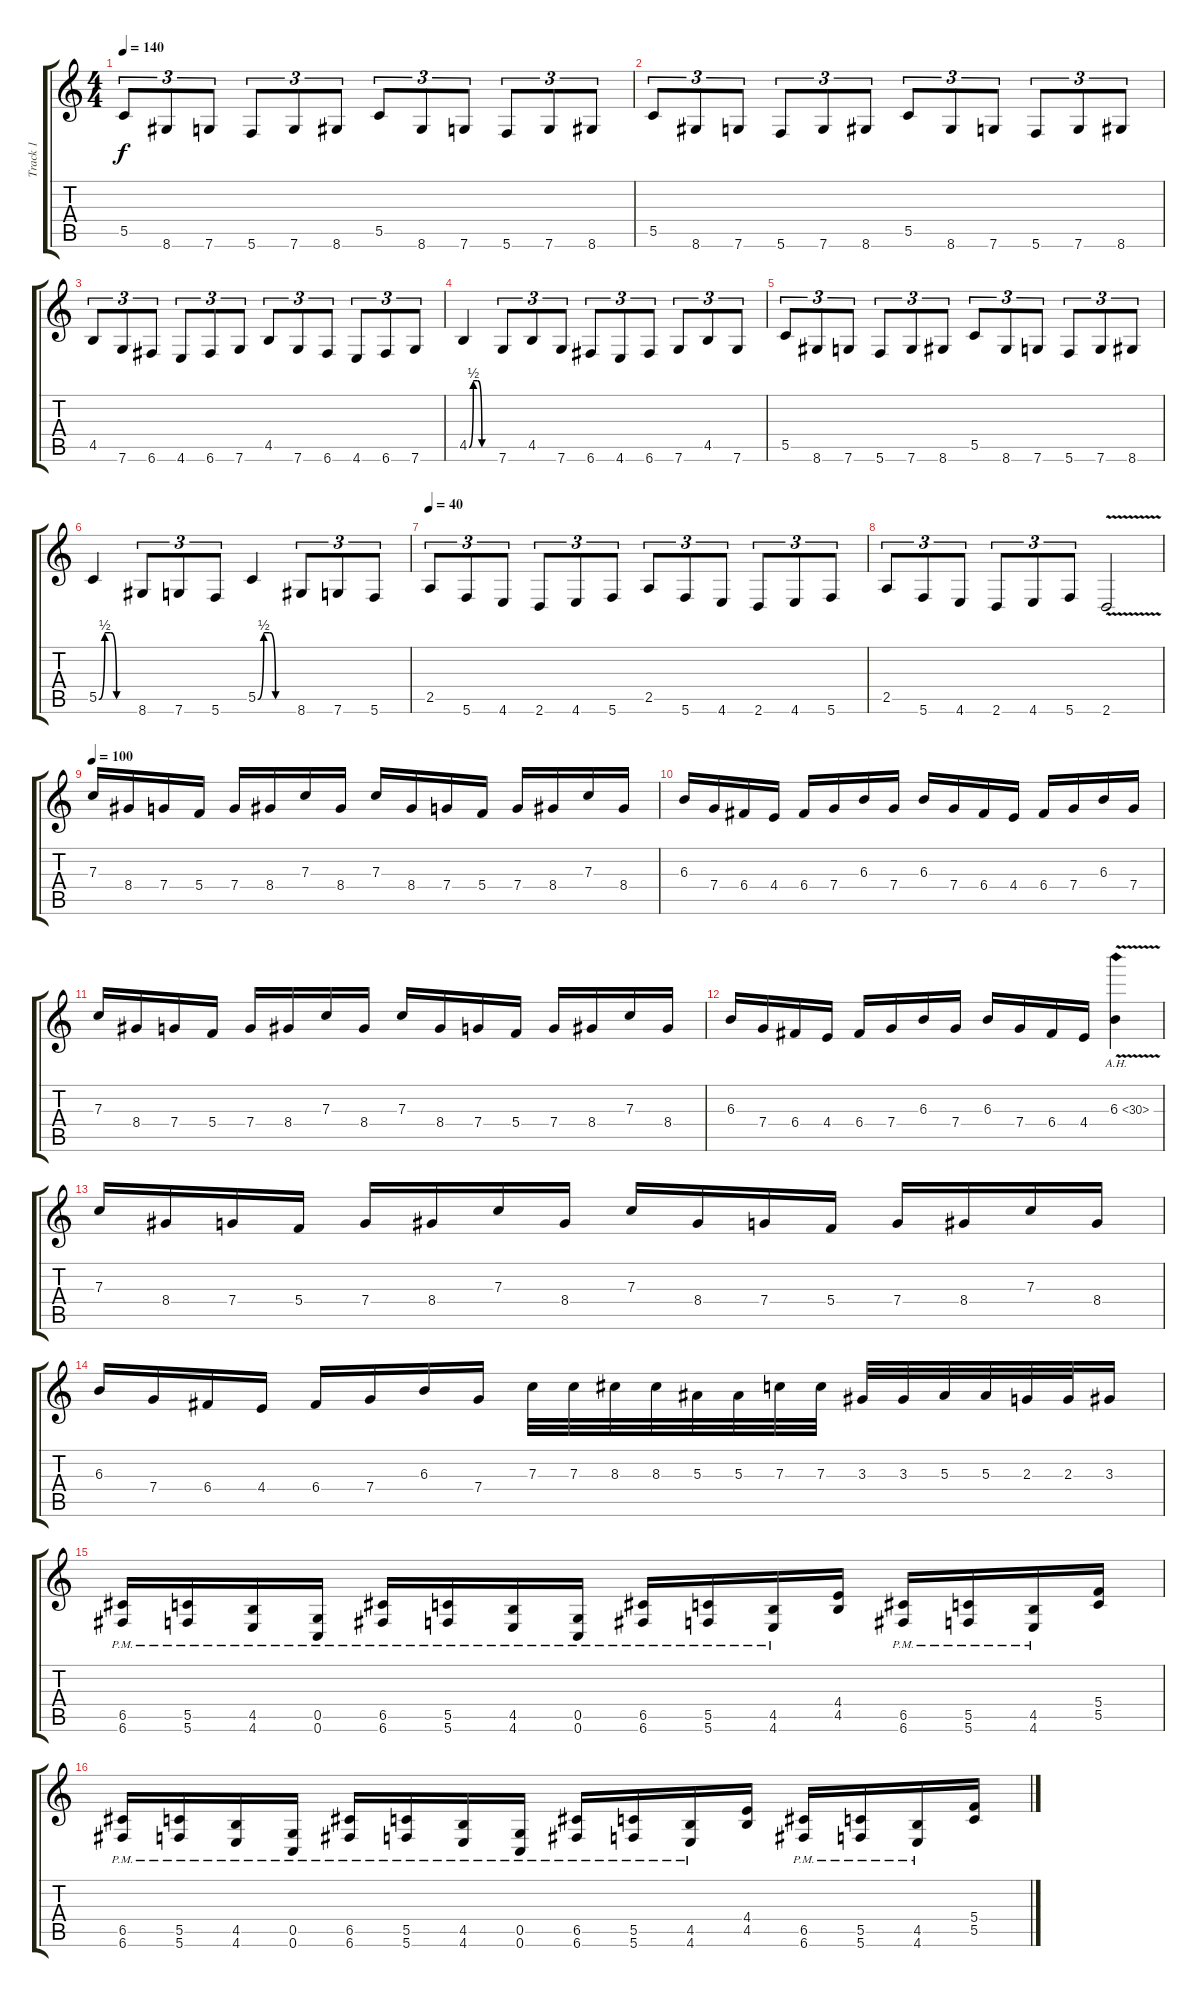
\track ("Track 1" "Track 1") {instrument distortionguitar}
\staff {score tabs}
\tuning (D4 A3 F3 C3 G2 C2) {hide}
\ts (4 4)
\tempo 140
\clef g2
\ks c
5.5.8{tu (3 2) dy f} 8.6.8{tu (3 2)} 7.6.8{tu (3 2)} 5.6.8{tu (3 2)} 7.6.8{tu (3 2)} 8.6.8{tu (3 2)} 5.5.8{tu (3 2)} 8.6.8{tu (3 2)} 7.6.8{tu (3 2)} 5.6.8{tu (3 2)} 7.6.8{tu (3 2)} 8.6.8{tu (3 2)} |
5.5.8{tu (3 2)} 8.6.8{tu (3 2)} 7.6.8{tu (3 2)} 5.6.8{tu (3 2)} 7.6.8{tu (3 2)} 8.6.8{tu (3 2)} 5.5.8{tu (3 2)} 8.6.8{tu (3 2)} 7.6.8{tu (3 2)} 5.6.8{tu (3 2)} 7.6.8{tu (3 2)} 8.6.8{tu (3 2)} |
4.5.8{tu (3 2)} 7.6.8{tu (3 2)} 6.6.8{tu (3 2)} 4.6.8{tu (3 2)} 6.6.8{tu (3 2)} 7.6.8{tu (3 2)} 4.5.8{tu (3 2)} 7.6.8{tu (3 2)} 6.6.8{tu (3 2)} 4.6.8{tu (3 2)} 6.6.8{tu (3 2)} 7.6.8{tu (3 2)} |
4.5{be (custom 0 0 10 2 20 2 30 0 60 0)}.4 7.6.8{tu (3 2)} 4.5.8{tu (3 2)} 7.6.8{tu (3 2)} 6.6.8{tu (3 2)} 4.6.8{tu (3 2)} 6.6.8{tu (3 2)} 7.6.8{tu (3 2)} 4.5.8{tu (3 2)} 7.6.8{tu (3 2)} |
5.5.8{tu (3 2)} 8.6.8{tu (3 2)} 7.6.8{tu (3 2)} 5.6.8{tu (3 2)} 7.6.8{tu (3 2)} 8.6.8{tu (3 2)} 5.5.8{tu (3 2)} 8.6.8{tu (3 2)} 7.6.8{tu (3 2)} 5.6.8{tu (3 2)} 7.6.8{tu (3 2)} 8.6.8{tu (3 2)} |
5.5{be (custom 0 0 10 2 20 2 30 0 60 0)}.4 8.6.8{tu (3 2)} 7.6.8{tu (3 2)} 5.6.8{tu (3 2)} 5.5{be (custom 0 0 10 2 20 2 30 0 60 0)}.4 8.6.8{tu (3 2)} 7.6.8{tu (3 2)} 5.6.8{tu (3 2)} |
\tempo 40
2.5.8{tu (3 2)} 5.6.8{tu (3 2)} 4.6.8{tu (3 2)} 2.6.8{tu (3 2)} 4.6.8{tu (3 2)} 5.6.8{tu (3 2)} 2.5.8{tu (3 2)} 5.6.8{tu (3 2)} 4.6.8{tu (3 2)} 2.6.8{tu (3 2)} 4.6.8{tu (3 2)} 5.6.8{tu (3 2)} |
2.5.8{tu (3 2)} 5.6.8{tu (3 2)} 4.6.8{tu (3 2)} 2.6.8{tu (3 2)} 4.6.8{tu (3 2)} 5.6.8{tu (3 2)} 2.6{v}.2 |
\tempo 100
7.3.16 8.4.16 7.4.16 5.4.16 7.4.16 8.4.16 7.3.16 8.4.16 7.3.16 8.4.16 7.4.16 5.4.16 7.4.16 8.4.16 7.3.16 8.4.16 |
6.3.16 7.4.16 6.4.16 4.4.16 6.4.16 7.4.16 6.3.16 7.4.16 6.3.16 7.4.16 6.4.16 4.4.16 6.4.16 7.4.16 6.3.16 7.4.16 |
7.3.16 8.4.16 7.4.16 5.4.16 7.4.16 8.4.16 7.3.16 8.4.16 7.3.16 8.4.16 7.4.16 5.4.16 7.4.16 8.4.16 7.3.16 8.4.16 |
6.3.16 7.4.16 6.4.16 4.4.16 6.4.16 7.4.16 6.3.16 7.4.16 6.3.16 7.4.16 6.4.16 4.4.16 6.3{ah 24 v}.4 |
7.3.16 8.4.16 7.4.16 5.4.16 7.4.16 8.4.16 7.3.16 8.4.16 7.3.16 8.4.16 7.4.16 5.4.16 7.4.16 8.4.16 7.3.16 8.4.16 |
6.3.16 7.4.16 6.4.16 4.4.16 6.4.16 7.4.16 6.3.16 7.4.16 7.3.32 7.3.32 8.3.32 8.3.32 5.3.32 5.3.32 7.3.32 7.3.32 3.3.32 3.3.32 5.3.32 5.3.32 2.3.32 2.3.32 3.3.16 |
(6.5{pm} 6.6{pm}).16 (5.5{pm} 5.6{pm}).16 (4.5{pm} 4.6{pm}).16 (0.5{pm} 0.6{pm}).16 (6.5{pm} 6.6{pm}).16 (5.5{pm} 5.6{pm}).16 (4.5{pm} 4.6{pm}).16 (0.5{pm} 0.6{pm}).16 (6.5{pm} 6.6{pm}).16 (5.5{pm} 5.6{pm}).16 (4.5{pm} 4.6{pm}).16 (4.4 4.5).16 (6.5{pm} 6.6{pm}).16 (5.5{pm} 5.6{pm}).16 (4.5{pm} 4.6{pm}).16 (5.4 5.5).16 |
(6.5{pm} 6.6{pm}).16 (5.5{pm} 5.6{pm}).16 (4.5{pm} 4.6{pm}).16 (0.5{pm} 0.6{pm}).16 (6.5{pm} 6.6{pm}).16 (5.5{pm} 5.6{pm}).16 (4.5{pm} 4.6{pm}).16 (0.5{pm} 0.6{pm}).16 (6.5{pm} 6.6{pm}).16 (5.5{pm} 5.6{pm}).16 (4.5{pm} 4.6{pm}).16 (4.4 4.5).16 (6.5{pm} 6.6{pm}).16 (5.5{pm} 5.6{pm}).16 (4.5{pm} 4.6{pm}).16 (5.4 5.5).16
